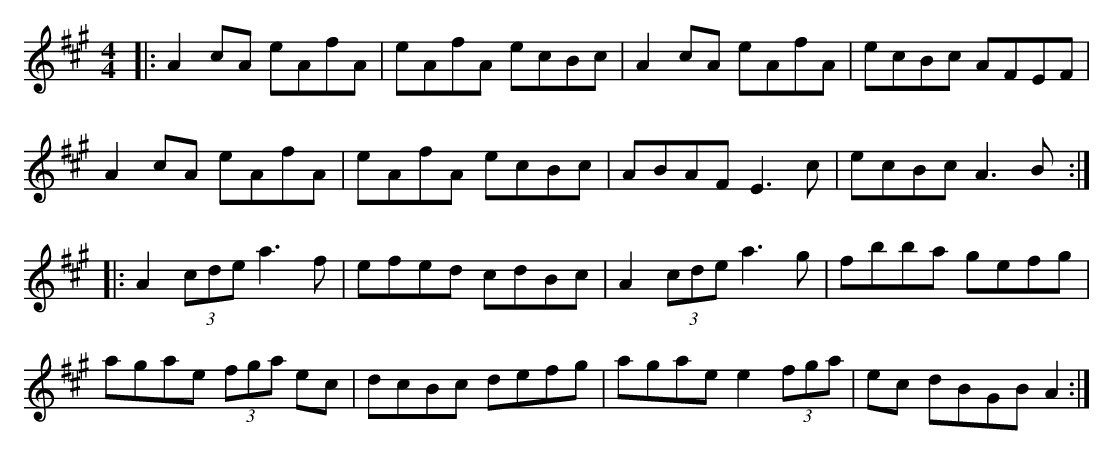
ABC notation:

X:1
M:4/4
K:A
|:A2cA eAfA|eAfA ecBc|A2cA eAfA|ecBc AFEF|
A2cA eAfA|eAfA ecBc|ABAF E3c|ecBc A3B:|
|:A2 (3cde a3f|efed cdBc|A2 (3cde a3g|fbba gefg|
agae (3fga ec|dcBc defg|agae e2 (3fga|ec dBGB A2:|
